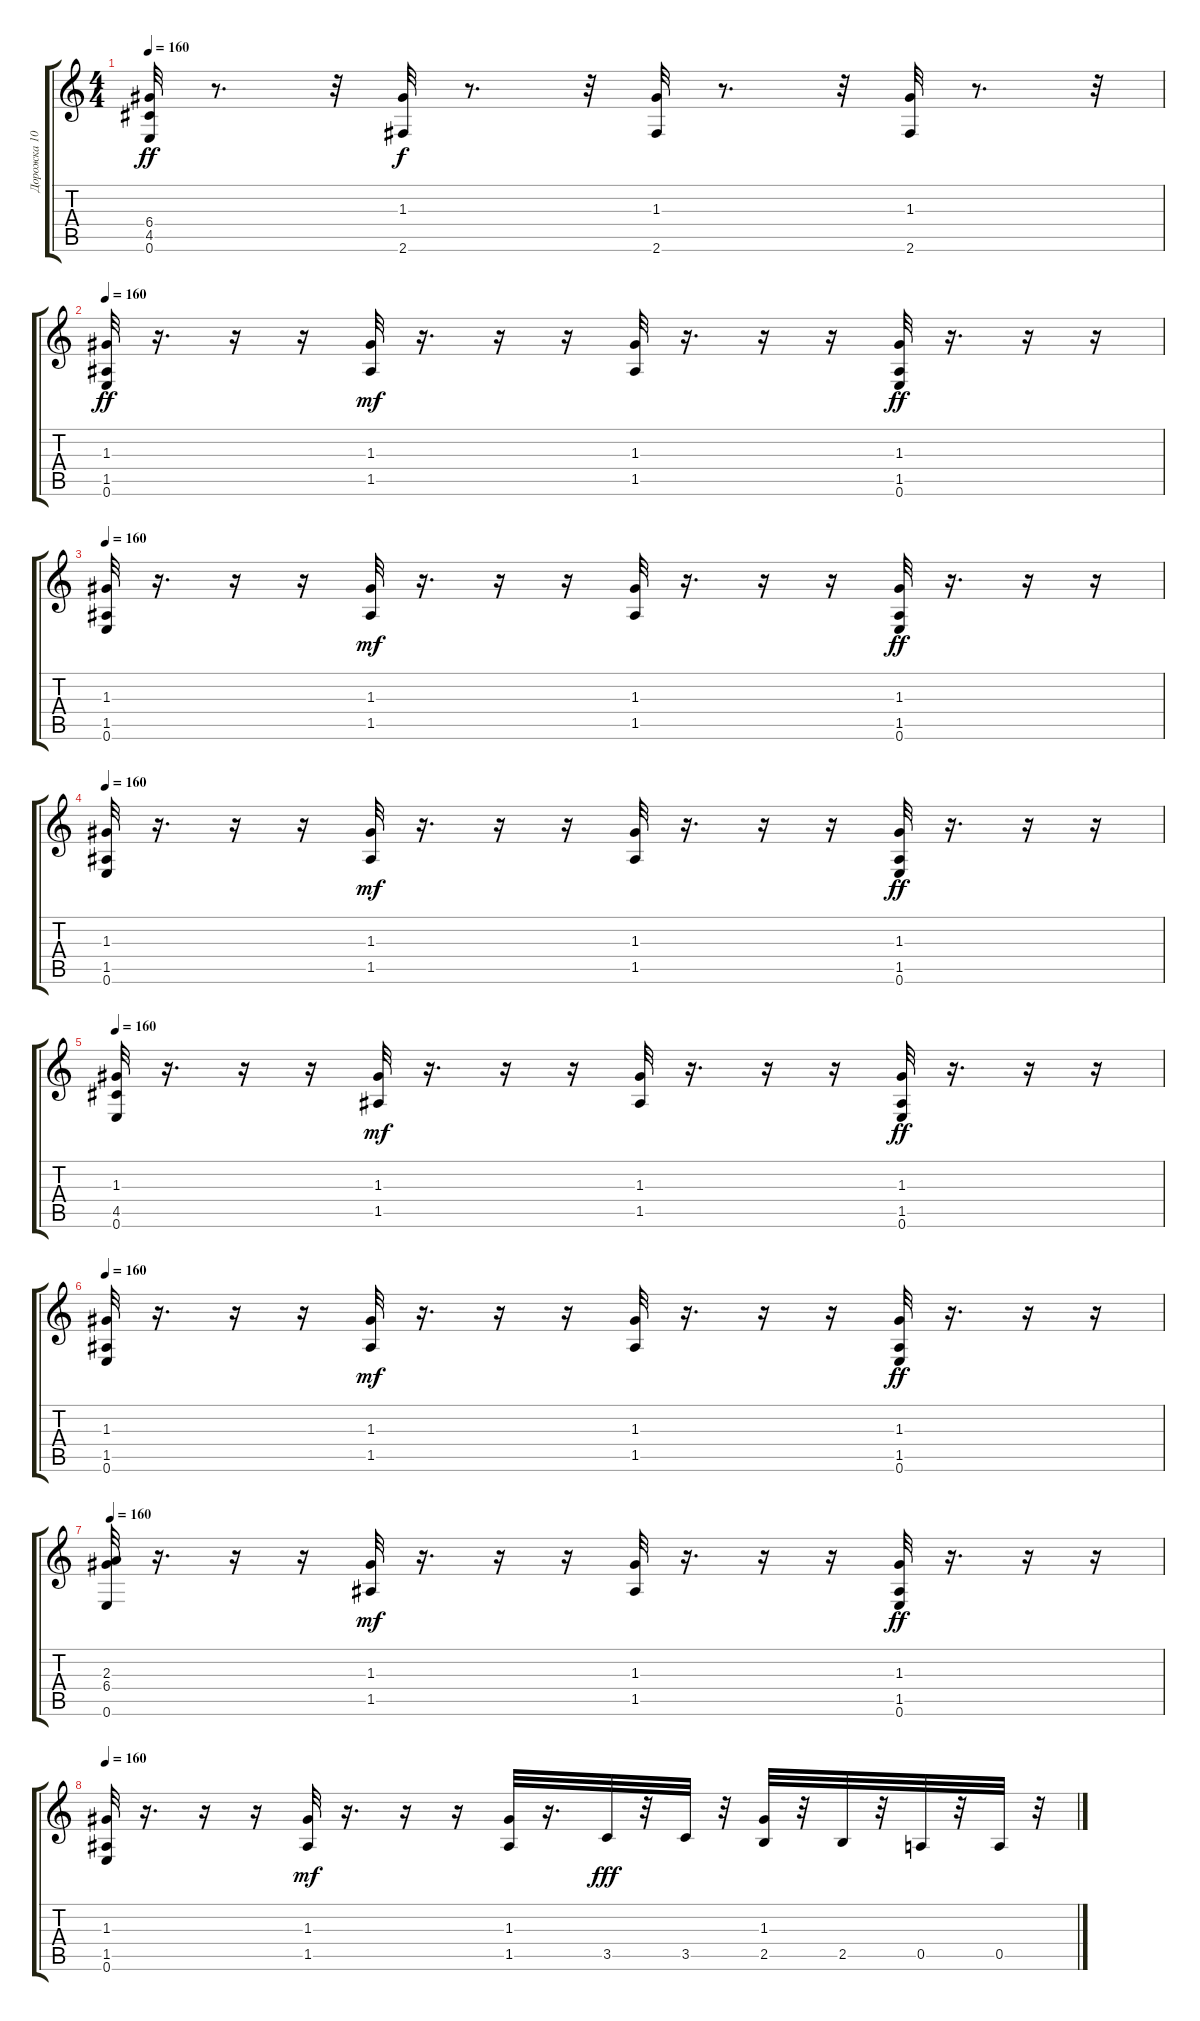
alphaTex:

\track ("Дорожка 10" "Дорожка 10") {instrument acousticguitarnylon}
\staff {score tabs}
\tuning (E4 B3 G3 D3 A2 E2) {hide}
\ts (4 4)
\tempo 160
\clef g2
\ks c
(6.4 4.5 0.6).32{dy ff} r.8{d} r.32 (1.3 2.6).32{dy f} r.8{d} r.32 (1.3 2.6).32 r.8{d} r.32 (1.3 2.6).32 r.8{d} r.32 |
\tempo 160
(1.3 1.5 0.6).32{dy ff} r.16{d} r.16 r.16 (1.3 1.5).32{dy mf} r.16{d} r.16 r.16 (1.3 1.5).32 r.16{d} r.16 r.16 (1.3 1.5 0.6).32{dy ff} r.16{d} r.16 r.16 |
\tempo 160
(1.3 1.5 0.6).32 r.16{d} r.16 r.16 (1.3 1.5).32{dy mf} r.16{d} r.16 r.16 (1.3 1.5).32 r.16{d} r.16 r.16 (1.3 1.5 0.6).32{dy ff} r.16{d} r.16 r.16 |
\tempo 160
(1.3 1.5 0.6).32 r.16{d} r.16 r.16 (1.3 1.5).32{dy mf} r.16{d} r.16 r.16 (1.3 1.5).32 r.16{d} r.16 r.16 (1.3 1.5 0.6).32{dy ff} r.16{d} r.16 r.16 |
\tempo 160
(1.3 4.5 0.6).32 r.16{d} r.16 r.16 (1.3 1.5).32{dy mf} r.16{d} r.16 r.16 (1.3 1.5).32 r.16{d} r.16 r.16 (1.3 1.5 0.6).32{dy ff} r.16{d} r.16 r.16 |
\tempo 160
(1.3 1.5 0.6).32 r.16{d} r.16 r.16 (1.3 1.5).32{dy mf} r.16{d} r.16 r.16 (1.3 1.5).32 r.16{d} r.16 r.16 (1.3 1.5 0.6).32{dy ff} r.16{d} r.16 r.16 |
\tempo 160
(2.3 6.4 0.6).32 r.16{d} r.16 r.16 (1.3 1.5).32{dy mf} r.16{d} r.16 r.16 (1.3 1.5).32 r.16{d} r.16 r.16 (1.3 1.5 0.6).32{dy ff} r.16{d} r.16 r.16 |
\tempo 160
(1.3 1.5 0.6).32 r.16{d} r.16 r.16 (1.3 1.5).32{dy mf} r.16{d} r.16 r.16 (1.3 1.5).32 r.16{d} 3.5.32{dy fff} r.32 3.5.32 r.32 (1.3 2.5).32 r.32 2.5.32 r.32 0.5.32 r.32 0.5.32 r.32
